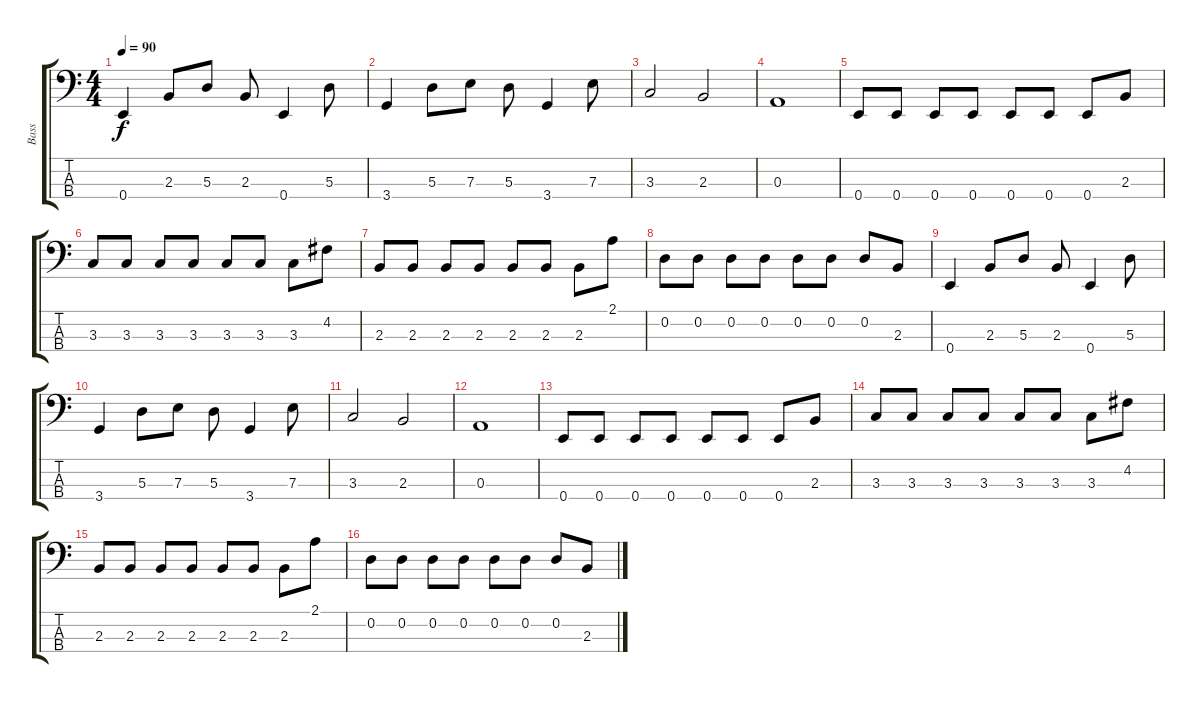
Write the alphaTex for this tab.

\track ("Bass" "Bass") {instrument electricbassfinger}
\staff {score tabs}
\tuning (G2 D2 A1 E1) {hide}
\ts (4 4)
\tempo 90
\clef f4
\ks c
0.4.4{dy f} 2.3.8 5.3.8 2.3.8 0.4.4 5.3.8 |
3.4.4 5.3.8 7.3.8 5.3.8 3.4.4 7.3.8 |
3.3.2 2.3.2 |
0.3.1 |
0.4.8 0.4.8 0.4.8 0.4.8 0.4.8 0.4.8 0.4.8 2.3.8 |
3.3.8 3.3.8 3.3.8 3.3.8 3.3.8 3.3.8 3.3.8 4.2.8 |
2.3.8 2.3.8 2.3.8 2.3.8 2.3.8 2.3.8 2.3.8 2.1.8 |
0.2.8 0.2.8 0.2.8 0.2.8 0.2.8 0.2.8 0.2.8 2.3.8 |
0.4.4 2.3.8 5.3.8 2.3.8 0.4.4 5.3.8 |
3.4.4 5.3.8 7.3.8 5.3.8 3.4.4 7.3.8 |
3.3.2 2.3.2 |
0.3.1 |
0.4.8 0.4.8 0.4.8 0.4.8 0.4.8 0.4.8 0.4.8 2.3.8 |
3.3.8 3.3.8 3.3.8 3.3.8 3.3.8 3.3.8 3.3.8 4.2.8 |
2.3.8 2.3.8 2.3.8 2.3.8 2.3.8 2.3.8 2.3.8 2.1.8 |
0.2.8 0.2.8 0.2.8 0.2.8 0.2.8 0.2.8 0.2.8 2.3.8
